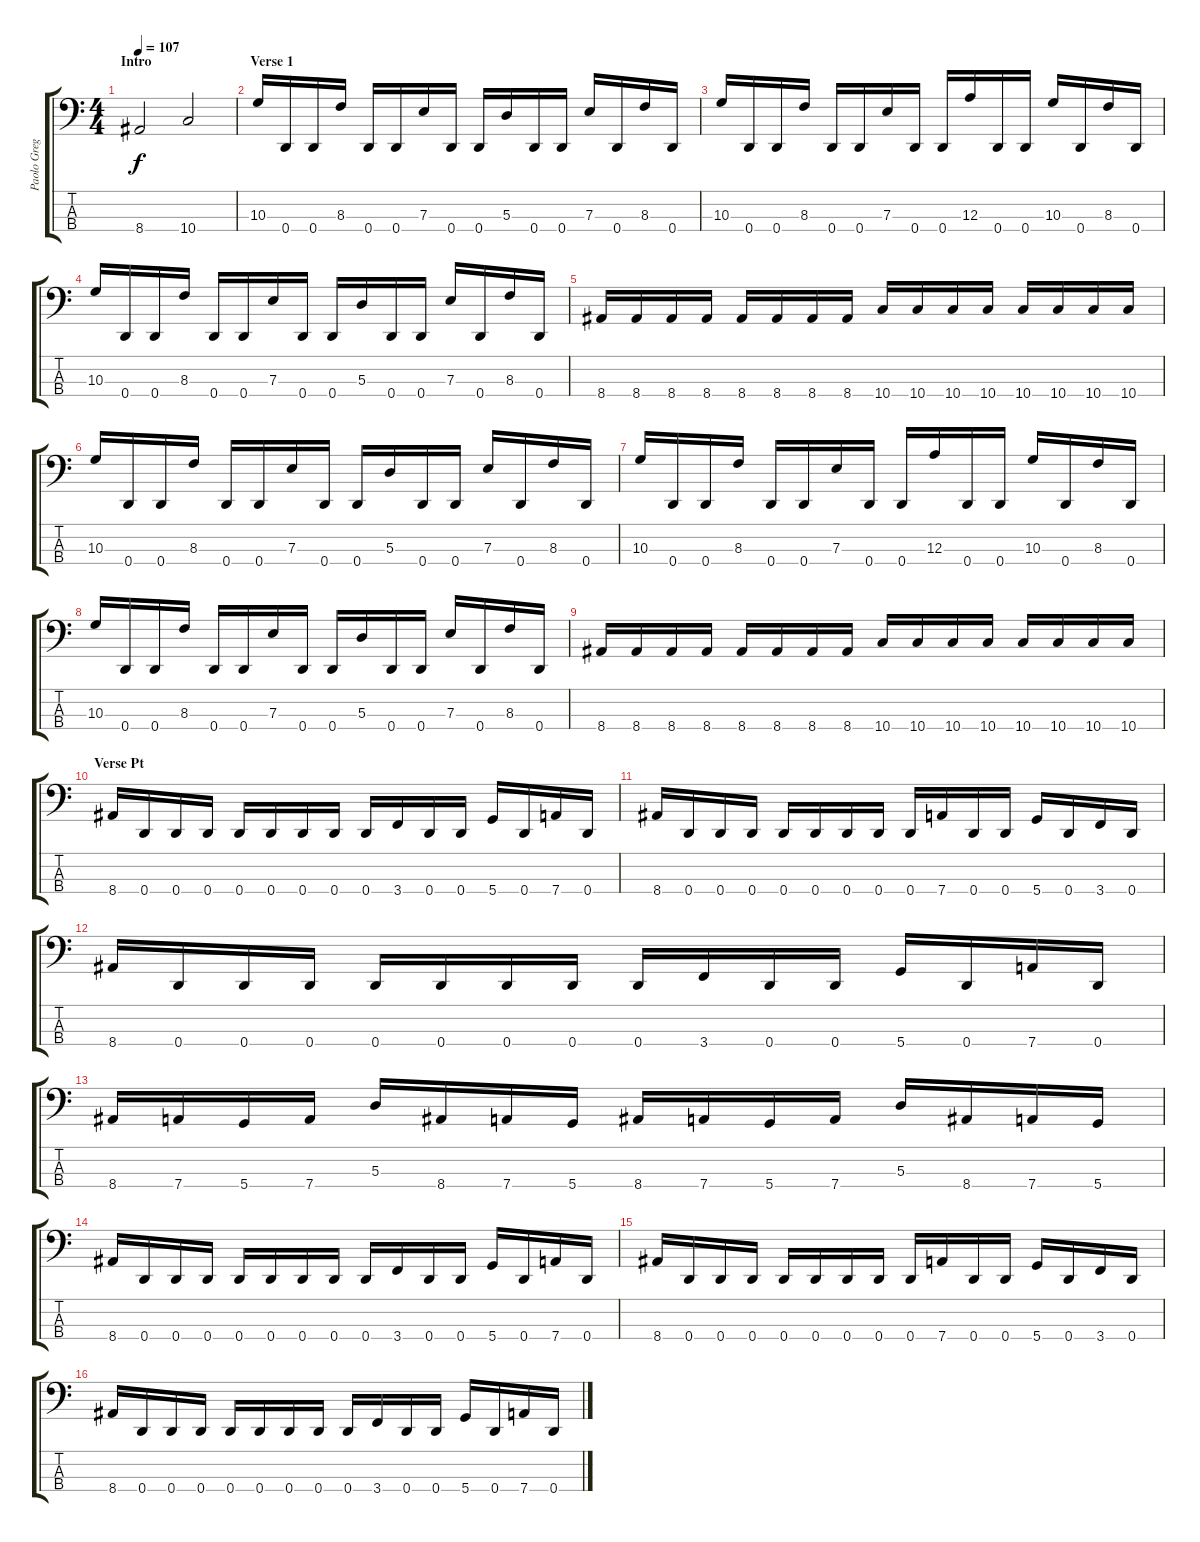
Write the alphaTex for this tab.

\track ("Paolo Gregoletto" "Paolo Greg") {instrument electricbasspick}
\staff {score tabs}
\tuning (G2 D2 A1 D1) {hide}
\ts (4 4)
\section ("" "Intro")
\tempo 107
\clef f4
\ks c
8.4.2{dy f instrument electricbasspick} 10.4.2 |
\section ("" "Verse 1")
10.3.16 0.4.16 0.4.16 8.3.16 0.4.16 0.4.16 7.3.16 0.4.16 0.4.16 5.3.16 0.4.16 0.4.16 7.3.16 0.4.16 8.3.16 0.4.16 |
10.3.16 0.4.16 0.4.16 8.3.16 0.4.16 0.4.16 7.3.16 0.4.16 0.4.16 12.3.16 0.4.16 0.4.16 10.3.16 0.4.16 8.3.16 0.4.16 |
10.3.16 0.4.16 0.4.16 8.3.16 0.4.16 0.4.16 7.3.16 0.4.16 0.4.16 5.3.16 0.4.16 0.4.16 7.3.16 0.4.16 8.3.16 0.4.16 |
8.4.16 8.4.16 8.4.16 8.4.16 8.4.16 8.4.16 8.4.16 8.4.16 10.4.16 10.4.16 10.4.16 10.4.16 10.4.16 10.4.16 10.4.16 10.4.16 |
10.3.16 0.4.16 0.4.16 8.3.16 0.4.16 0.4.16 7.3.16 0.4.16 0.4.16 5.3.16 0.4.16 0.4.16 7.3.16 0.4.16 8.3.16 0.4.16 |
10.3.16 0.4.16 0.4.16 8.3.16 0.4.16 0.4.16 7.3.16 0.4.16 0.4.16 12.3.16 0.4.16 0.4.16 10.3.16 0.4.16 8.3.16 0.4.16 |
10.3.16 0.4.16 0.4.16 8.3.16 0.4.16 0.4.16 7.3.16 0.4.16 0.4.16 5.3.16 0.4.16 0.4.16 7.3.16 0.4.16 8.3.16 0.4.16 |
8.4.16 8.4.16 8.4.16 8.4.16 8.4.16 8.4.16 8.4.16 8.4.16 10.4.16 10.4.16 10.4.16 10.4.16 10.4.16 10.4.16 10.4.16 10.4.16 |
\section ("" "Verse Pt")
8.4.16 0.4.16 0.4.16 0.4.16 0.4.16 0.4.16 0.4.16 0.4.16 0.4.16 3.4.16 0.4.16 0.4.16 5.4.16 0.4.16 7.4.16 0.4.16 |
8.4.16 0.4.16 0.4.16 0.4.16 0.4.16 0.4.16 0.4.16 0.4.16 0.4.16 7.4.16 0.4.16 0.4.16 5.4.16 0.4.16 3.4.16 0.4.16 |
8.4.16 0.4.16 0.4.16 0.4.16 0.4.16 0.4.16 0.4.16 0.4.16 0.4.16 3.4.16 0.4.16 0.4.16 5.4.16 0.4.16 7.4.16 0.4.16 |
8.4.16 7.4.16 5.4.16 7.4.16 5.3.16 8.4.16 7.4.16 5.4.16 8.4.16 7.4.16 5.4.16 7.4.16 5.3.16 8.4.16 7.4.16 5.4.16 |
8.4.16 0.4.16 0.4.16 0.4.16 0.4.16 0.4.16 0.4.16 0.4.16 0.4.16 3.4.16 0.4.16 0.4.16 5.4.16 0.4.16 7.4.16 0.4.16 |
8.4.16 0.4.16 0.4.16 0.4.16 0.4.16 0.4.16 0.4.16 0.4.16 0.4.16 7.4.16 0.4.16 0.4.16 5.4.16 0.4.16 3.4.16 0.4.16 |
8.4.16 0.4.16 0.4.16 0.4.16 0.4.16 0.4.16 0.4.16 0.4.16 0.4.16 3.4.16 0.4.16 0.4.16 5.4.16 0.4.16 7.4.16 0.4.16
